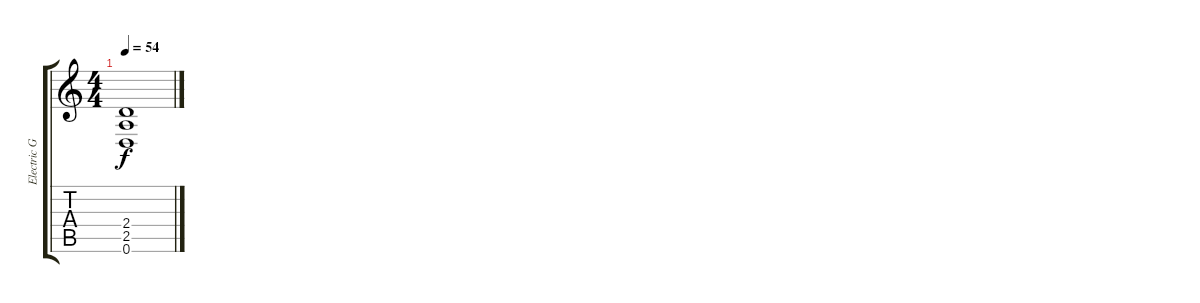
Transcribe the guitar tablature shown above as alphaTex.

\track ("Electric Guitar" "Electric G") {instrument distortionguitar}
\staff {score tabs}
\tuning (D4 A3 F3 C3 G2 D2) {hide}
\ts (4 4)
\tempo 54
\clef g2
\ks c
(2.4{t} 2.5{t} 0.6{t}).1{dy f}
